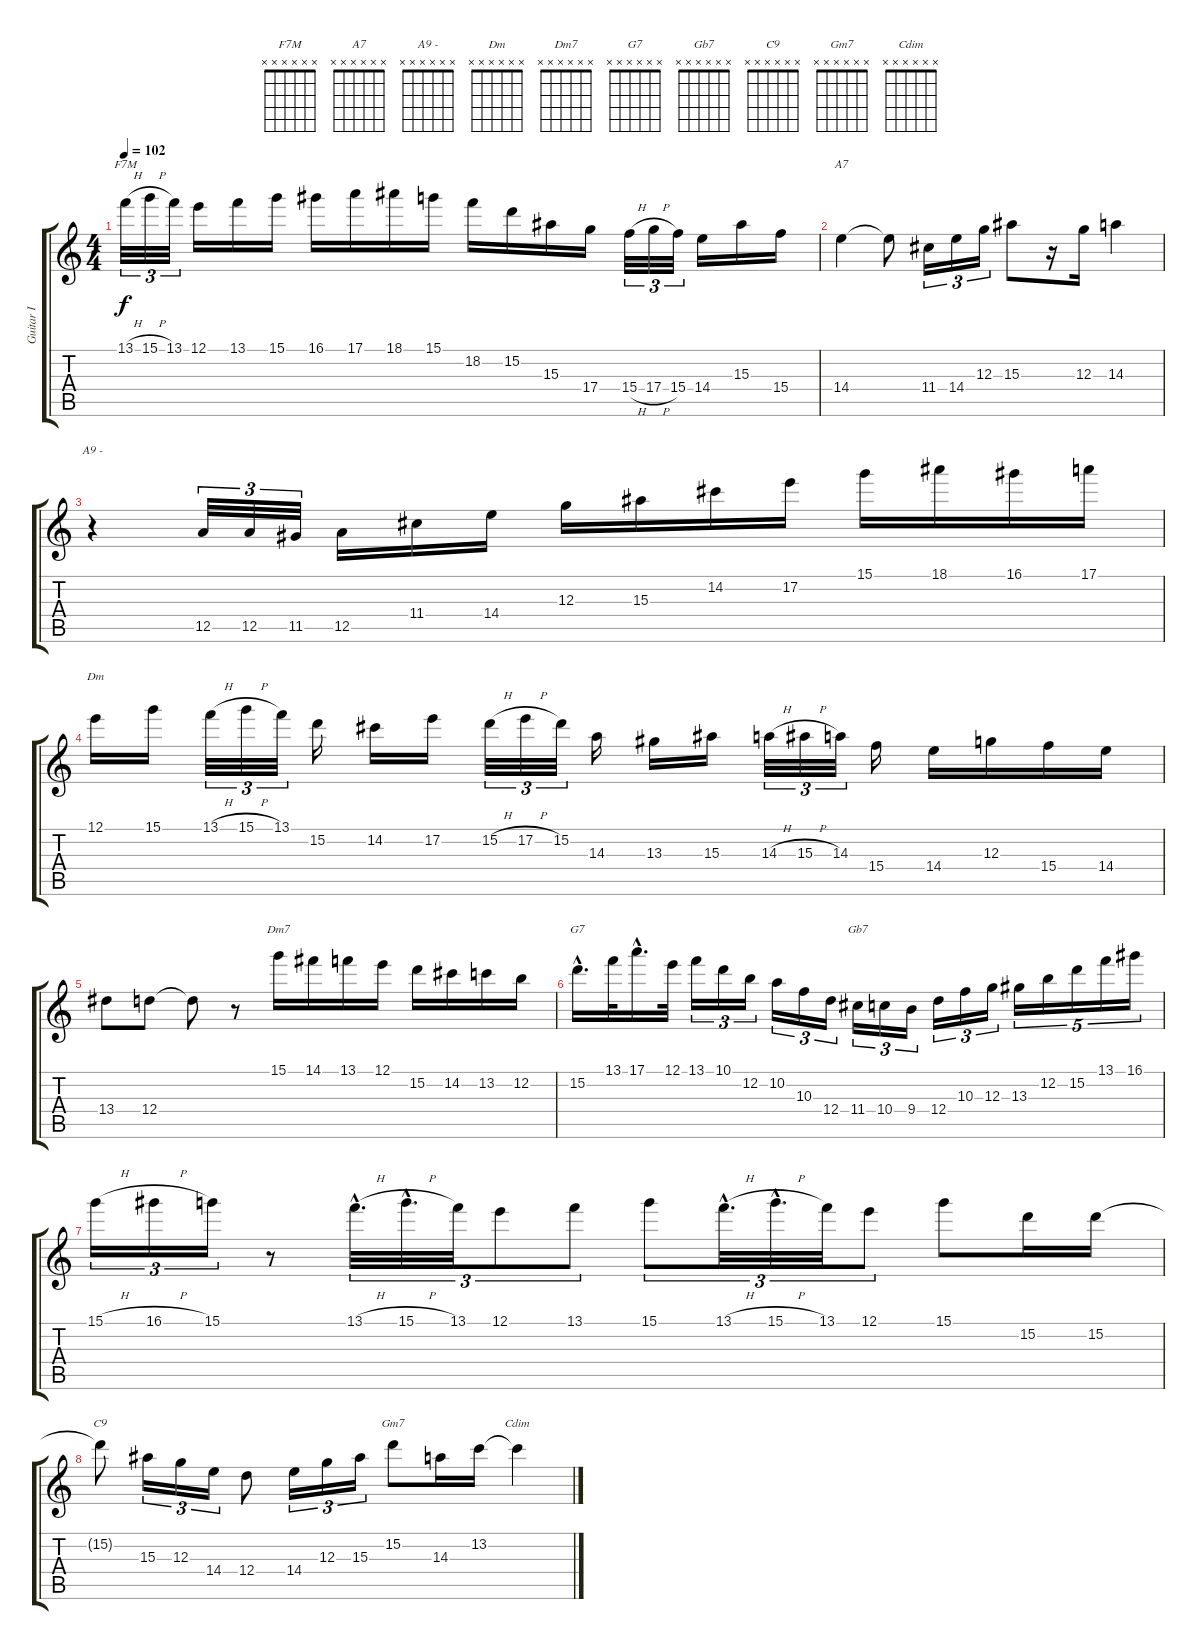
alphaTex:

\track ("Guitar I" "Guitar I") {instrument acousticguitarsteel}
\staff {score tabs}
\tuning (E4 B3 G3 D3 A2 E2) {hide}
\chord ("F7M" x x x x x x) {firstfret 0}
\chord ("A7" x x x x x x) {firstfret 0}
\chord ("A9 -" x x x x x x) {firstfret 0}
\chord ("Dm" x x x x x x) {firstfret 0}
\chord ("Dm7" x x x x x x) {firstfret 0}
\chord ("G7" x x x x x x) {firstfret 0}
\chord ("Gb7" x x x x x x) {firstfret 0}
\chord ("C9" x x x x x x) {firstfret 0}
\chord ("Gm7" x x x x x x) {firstfret 0}
\chord ("Cdim" x x x x x x) {firstfret 0}
\ts (4 4)
\tempo 102
\clef g2
\ks c
13.1{h}.32{tu (3 2) ch "F7M" dy f} 15.1{h}.32{tu (3 2)} 13.1.32{tu (3 2)} 12.1.16 13.1.16 15.1.16 16.1.16 17.1.16 18.1.16 15.1.16 18.2.16 15.2.16 15.3.16 17.4.16 15.4{h}.32{tu (3 2)} 17.4{h}.32{tu (3 2)} 15.4.32{tu (3 2)} 14.4.16 15.3.16 15.4.16 |
14.4.4{ch "A7"} 14.4{t}.8 11.4.16{tu (3 2)} 14.4.16{tu (3 2)} 12.3.16{tu (3 2)} 15.3.8 r.16 12.3.16 14.3.4 |
r.4{ch "A9 -"} 12.5.32{tu (3 2)} 12.5.32{tu (3 2)} 11.5.32{tu (3 2)} 12.5.16 11.4.16 14.4.16 12.3.16 15.3.16 14.2.16 17.2.16 15.1.16 18.1.16 16.1.16 17.1.16 |
12.1.16{ch "Dm"} 15.1.16 13.1{h}.32{tu (3 2)} 15.1{h}.32{tu (3 2)} 13.1.32{tu (3 2)} 15.2.16 14.2.16 17.2.16 15.2{h}.32{tu (3 2)} 17.2{h}.32{tu (3 2)} 15.2.32{tu (3 2)} 14.3.16 13.3.16 15.3.16 14.3{h}.32{tu (3 2)} 15.3{h}.32{tu (3 2)} 14.3.32{tu (3 2)} 15.4.16 14.4.16 12.3.16 15.4.16 14.4.16 |
13.4.8 12.4.8 12.4{t}.8 r.8 15.1.16{ch "Dm7"} 14.1.16 13.1.16 12.1.16 15.2.16 14.2.16 13.2.16 12.2.16 |
15.2{hac}.16{d ch "G7"} 13.1.32 17.1{hac}.16{d} 12.1.32 13.1.16{tu (3 2)} 10.1.16{tu (3 2)} 12.2.16{tu (3 2)} 10.2.16{tu (3 2)} 10.3.16{tu (3 2)} 12.4.16{tu (3 2)} 11.4.16{tu (3 2) ch "Gb7"} 10.4.16{tu (3 2)} 9.4.16{tu (3 2)} 12.4.16{tu (3 2)} 10.3.16{tu (3 2)} 12.3.16{tu (3 2)} 13.3.16{tu (5 4)} 12.2.16{tu (5 4)} 15.2.16{tu (5 4)} 13.1.16{tu (5 4)} 16.1.16{tu (5 4)} |
15.1{h}.16{tu (3 2)} 16.1{h}.16{tu (3 2)} 15.1.16{tu (3 2)} r.8 13.1{h hac}.32{d tu (3 2)} 15.1{h hac}.32{d tu (3 2)} 13.1.32{tu (3 2)} 12.1.8{tu (3 2)} 13.1.8{tu (3 2)} 15.1.8{tu (3 2)} 13.1{h hac}.32{d tu (3 2)} 15.1{h hac}.32{d tu (3 2)} 13.1.32{tu (3 2)} 12.1.8{tu (3 2)} 15.1.8 15.2.16 15.2.16 |
15.2{t}.8{ch "C9"} 15.3.16{tu (3 2)} 12.3.16{tu (3 2)} 14.4.16{tu (3 2)} 12.4.8 14.4.16{tu (3 2)} 12.3.16{tu (3 2)} 15.3.16{tu (3 2)} 15.2.8{ch "Gm7"} 14.3.16 13.2.16 13.2{t}.4{ch "Cdim"}
